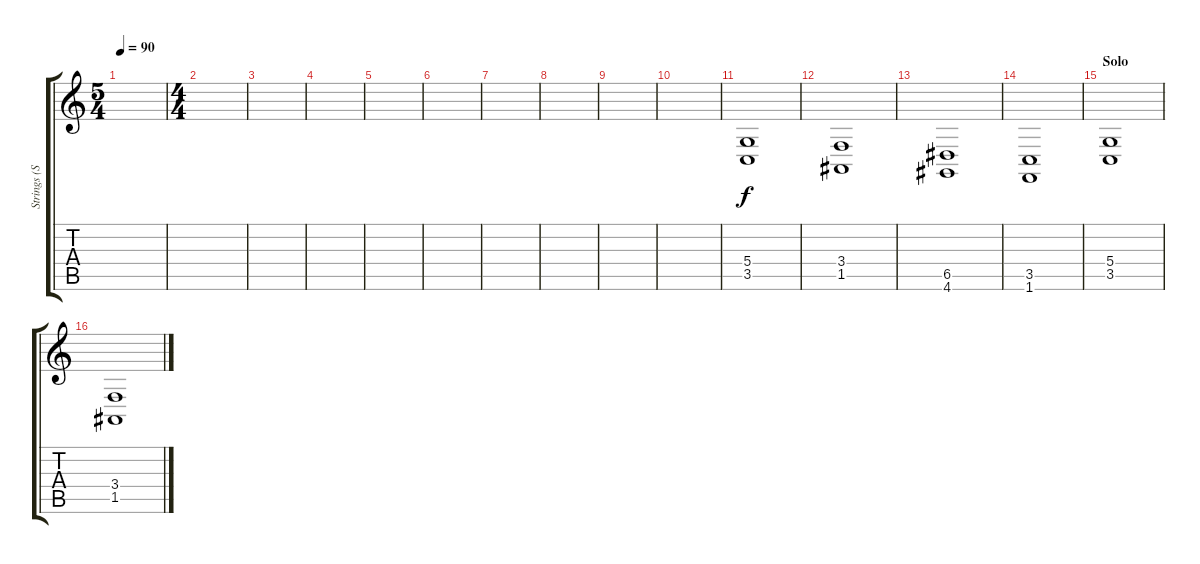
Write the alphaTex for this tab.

\track ("Strings (Strings)" "Strings (S") {instrument stringensemble1}
\staff {score tabs}
\tuning (E4 B3 G3 D3 A2 E2) {hide}
\ts (5 4)
\tempo 90
\clef g2
\ks c
|
\ts (4 4)
|
|
|
|
|
|
|
|
|
(5.4 3.5).1 |
(3.4 1.5).1 |
(6.5 4.6).1 |
(3.5 1.6).1 |
\section ("" "Solo")
(5.4 3.5).1 |
(3.4 1.5).1
